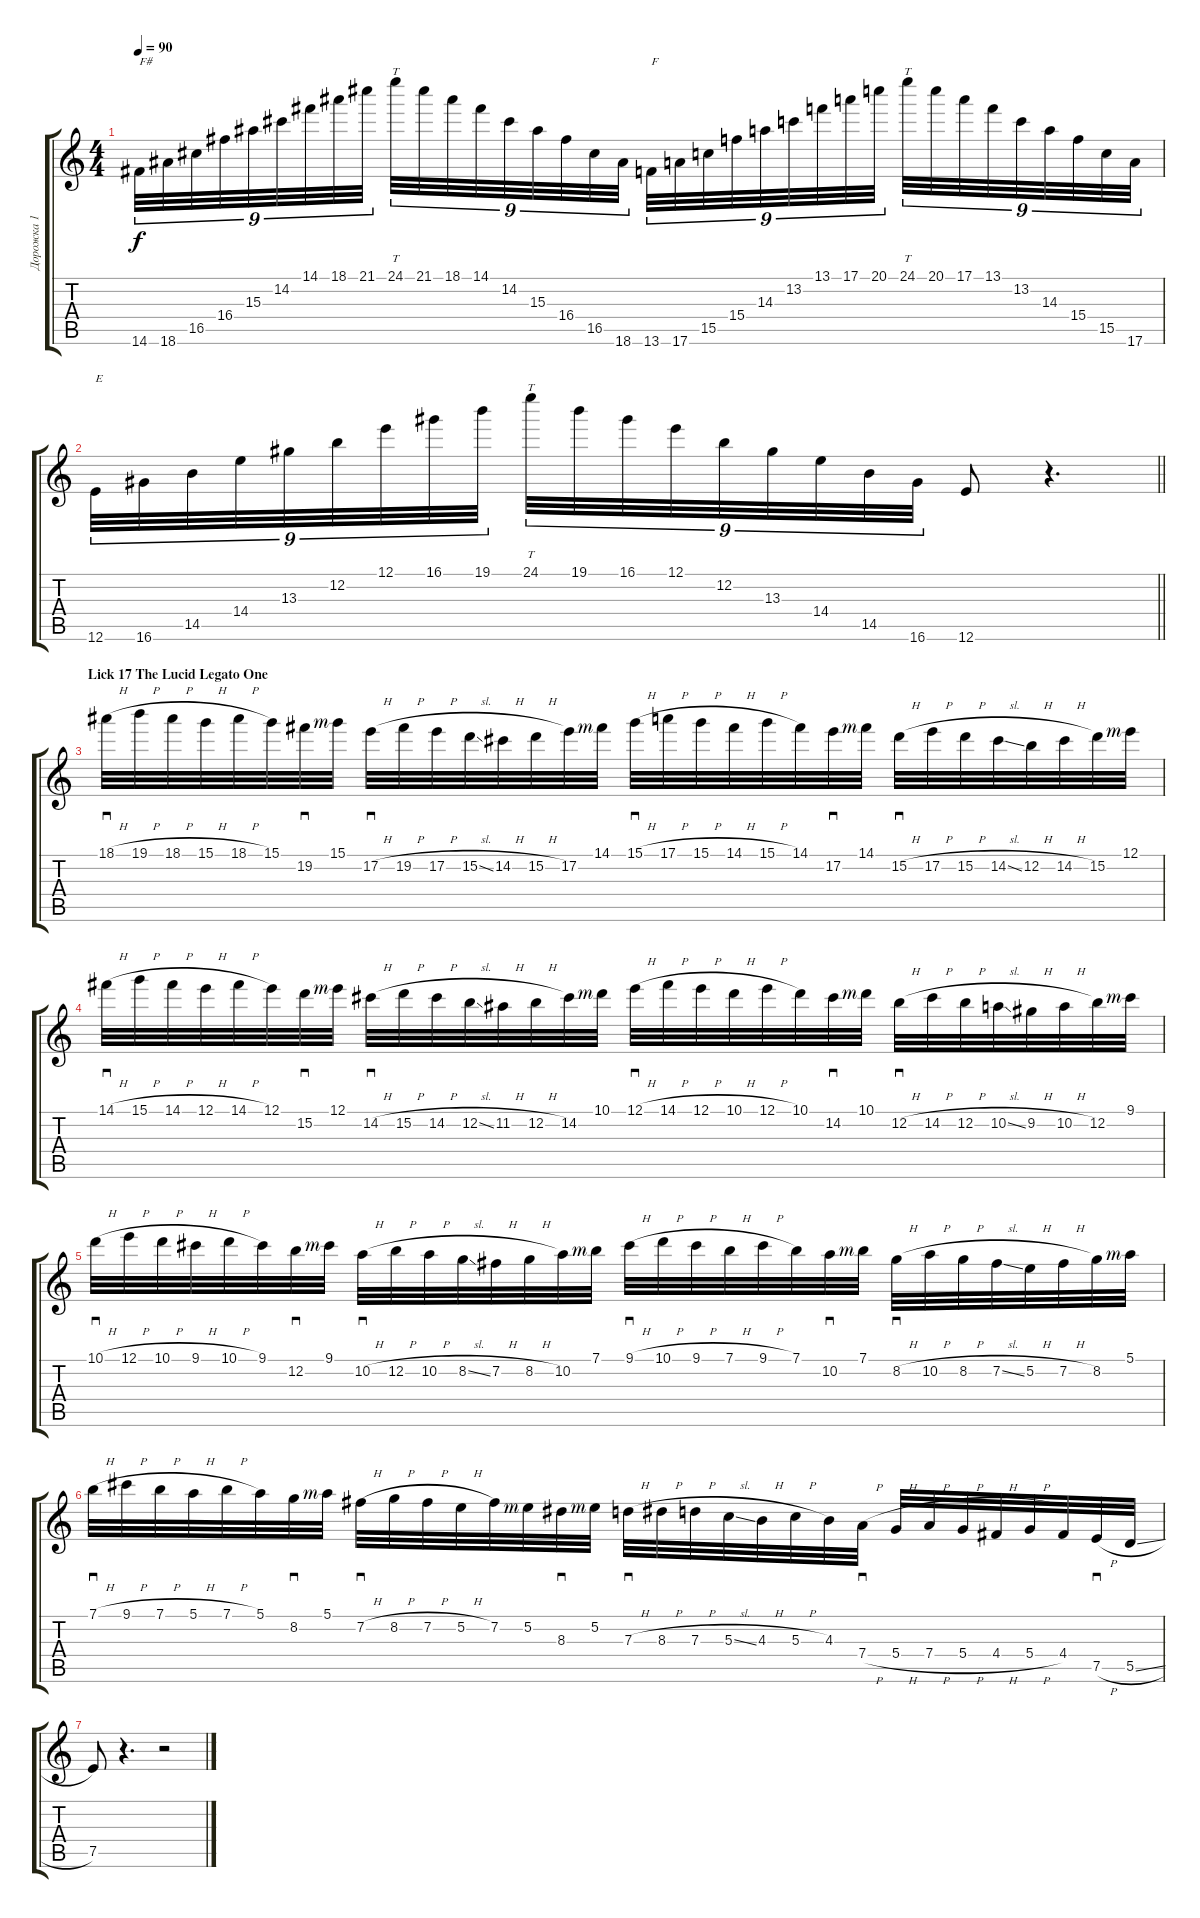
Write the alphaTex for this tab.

\track ("Дорожка 1" "Дорожка 1") {instrument overdrivenguitar}
\staff {score tabs}
\tuning (E4 B3 G3 D3 A2 E2) {hide}
\ts (4 4)
\tempo 90
\clef g2
\ks c
14.6.32{tu (9 8) txt "F#" dy f} 18.6.32{tu (9 8)} 16.5.32{tu (9 8)} 16.4.32{tu (9 8)} 15.3.32{tu (9 8)} 14.2.32{tu (9 8)} 14.1.32{tu (9 8)} 18.1.32{tu (9 8)} 21.1.32{tu (9 8)} 24.1.32{tt tu (9 8)} 21.1.32{tu (9 8)} 18.1.32{tu (9 8)} 14.1.32{tu (9 8)} 14.2.32{tu (9 8)} 15.3.32{tu (9 8)} 16.4.32{tu (9 8)} 16.5.32{tu (9 8)} 18.6.32{tu (9 8)} 13.6.32{tu (9 8) txt "F"} 17.6.32{tu (9 8)} 15.5.32{tu (9 8)} 15.4.32{tu (9 8)} 14.3.32{tu (9 8)} 13.2.32{tu (9 8)} 13.1.32{tu (9 8)} 17.1.32{tu (9 8)} 20.1.32{tu (9 8)} 24.1.32{tt tu (9 8)} 20.1.32{tu (9 8)} 17.1.32{tu (9 8)} 13.1.32{tu (9 8)} 13.2.32{tu (9 8)} 14.3.32{tu (9 8)} 15.4.32{tu (9 8)} 15.5.32{tu (9 8)} 17.6.32{tu (9 8)} |
\barLineRight lightlight
12.6.32{tu (9 8) txt "E"} 16.6.32{tu (9 8)} 14.5.32{tu (9 8)} 14.4.32{tu (9 8)} 13.3.32{tu (9 8)} 12.2.32{tu (9 8)} 12.1.32{tu (9 8)} 16.1.32{tu (9 8)} 19.1.32{tu (9 8)} 24.1.32{tt tu (9 8)} 19.1.32{tu (9 8)} 16.1.32{tu (9 8)} 12.1.32{tu (9 8)} 12.2.32{tu (9 8)} 13.3.32{tu (9 8)} 14.4.32{tu (9 8)} 14.5.32{tu (9 8)} 16.6.32{tu (9 8)} 12.6.8 r.4{d} |
\section ("" "Lick 17 The Lucid Legato One")
18.1{h}.32{sd} 19.1{h}.32 18.1{h}.32 15.1{h}.32 18.1{h}.32 15.1.32 19.2.32{sd} 15.1{rf 3}.32 17.2{h}.32{sd} 19.2{h}.32 17.2{h}.32 15.2{sl}.32 14.2{h}.32 15.2{h}.32 17.2.32 14.1{rf 3}.32 15.1{h}.32{sd} 17.1{h}.32 15.1{h}.32 14.1{h}.32 15.1{h}.32 14.1.32 17.2.32{sd} 14.1{rf 3}.32 15.2{h}.32{sd} 17.2{h}.32 15.2{h}.32 14.2{sl}.32 12.2{h}.32 14.2{h}.32 15.2.32 12.1{rf 3}.32 |
14.1{h}.32{sd} 15.1{h}.32 14.1{h}.32 12.1{h}.32 14.1{h}.32 12.1.32 15.2.32{sd} 12.1{rf 3}.32 14.2{h}.32{sd} 15.2{h}.32 14.2{h}.32 12.2{sl}.32 11.2{h}.32 12.2{h}.32 14.2.32 10.1{rf 3}.32 12.1{h}.32{sd} 14.1{h}.32 12.1{h}.32 10.1{h}.32 12.1{h}.32 10.1.32 14.2.32{sd} 10.1{rf 3}.32 12.2{h}.32{sd} 14.2{h}.32 12.2{h}.32 10.2{sl}.32 9.2{h}.32 10.2{h}.32 12.2.32 9.1{rf 3}.32 |
10.1{h}.32{sd} 12.1{h}.32 10.1{h}.32 9.1{h}.32 10.1{h}.32 9.1.32 12.2.32{sd} 9.1{rf 3}.32 10.2{h}.32{sd} 12.2{h}.32 10.2{h}.32 8.2{sl}.32 7.2{h}.32 8.2{h}.32 10.2.32 7.1{rf 3}.32 9.1{h}.32{sd} 10.1{h}.32 9.1{h}.32 7.1{h}.32 9.1{h}.32 7.1.32 10.2.32{sd} 7.1{rf 3}.32 8.2{h}.32{sd} 10.2{h}.32 8.2{h}.32 7.2{sl}.32 5.2{h}.32 7.2{h}.32 8.2.32 5.1{rf 3}.32 |
7.1{h}.32{sd} 9.1{h}.32 7.1{h}.32 5.1{h}.32 7.1{h}.32 5.1.32 8.2.32{sd} 5.1{rf 3}.32 7.2{h}.32{sd} 8.2{h}.32 7.2{h}.32 5.2{h}.32 7.2.32 5.2{rf 3}.32 8.3.32{sd} 5.2{rf 3}.32 7.3{h}.32{sd} 8.3{h}.32 7.3{h}.32 5.3{sl}.32 4.3{h}.32 5.3{h}.32 4.3.32 7.4{h}.32{sd} 5.4{h}.32 7.4{h}.32 5.4{h}.32 4.4{h}.32 5.4{h}.32 4.4.32 7.5{h}.32{sd} 5.5{sl}.32 |
7.5.8 r.4{d} r.2
